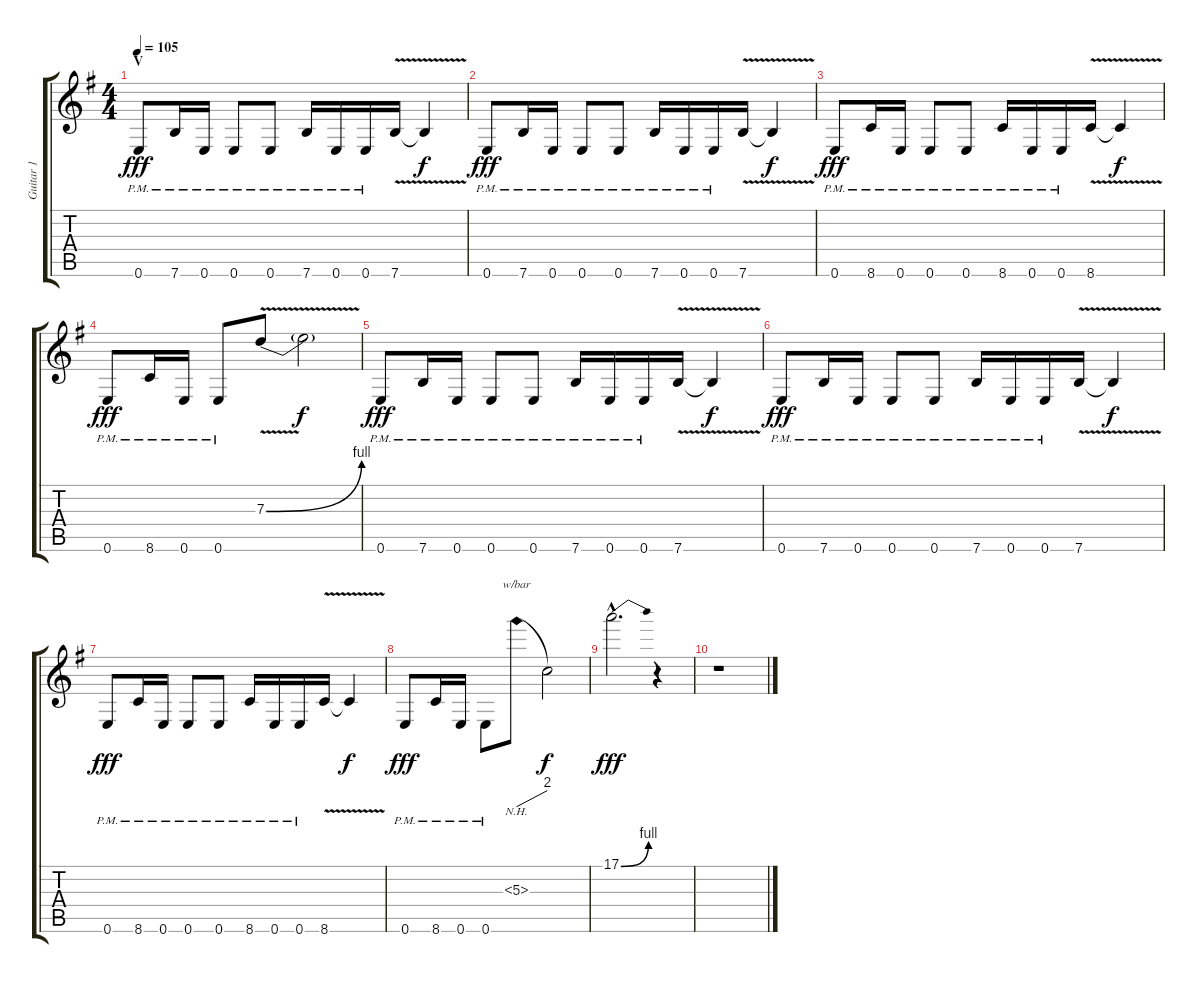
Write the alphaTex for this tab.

\track ("Guitar 1" "Guitar 1") {instrument distortionguitar}
\staff {score tabs}
\tuning (E4 B3 G3 D3 A2 E2) {hide}
\ts (4 4)
\section ("" "V")
\tempo 105
\clef g2
\ks g
0.6{pm}.8{dy fff} 7.6{pm}.16 0.6{pm}.16 0.6{pm}.8 0.6{pm}.8 7.6{pm}.16 0.6{pm}.16 0.6{pm}.16 7.6{v}.16 7.6{t}.4{dy f} |
0.6{pm}.8{dy fff} 7.6{pm}.16 0.6{pm}.16 0.6{pm}.8 0.6{pm}.8 7.6{pm}.16 0.6{pm}.16 0.6{pm}.16 7.6{v}.16 7.6{t}.4{dy f} |
0.6{pm}.8{dy fff} 8.6{pm}.16 0.6{pm}.16 0.6{pm}.8 0.6{pm}.8 8.6{pm}.16 0.6{pm}.16 0.6{pm}.16 8.6{v}.16 8.6{t}.4{dy f} |
0.6{pm}.8{dy fff} 8.6{pm}.16 0.6{pm}.16 0.6{pm}.8 7.3{be (bend 0 0 60 4) v}.8 7.3{t}.2{dy f} |
0.6{pm}.8{dy fff} 7.6{pm}.16 0.6{pm}.16 0.6{pm}.8 0.6{pm}.8 7.6{pm}.16 0.6{pm}.16 0.6{pm}.16 7.6{v}.16 7.6{t}.4{dy f} |
0.6{pm}.8{dy fff} 7.6{pm}.16 0.6{pm}.16 0.6{pm}.8 0.6{pm}.8 7.6{pm}.16 0.6{pm}.16 0.6{pm}.16 7.6{v}.16 7.6{t}.4{dy f} |
0.6{pm}.8{dy fff} 8.6{pm}.16 0.6{pm}.16 0.6{pm}.8 0.6{pm}.8 8.6{pm}.16 0.6{pm}.16 0.6{pm}.16 8.6{v}.16 8.6{t}.4{dy f} |
0.6{pm}.8{dy fff} 8.6{pm}.16 0.6{pm}.16 0.6{pm}.8 5.3{nh}.8{tbe (dive default 0 0 60 8)} 5.3{t}.2{dy f} |
17.1{be (bend 0 0 60 4) hac}.2{d dy fff} r.4 |
r.1
